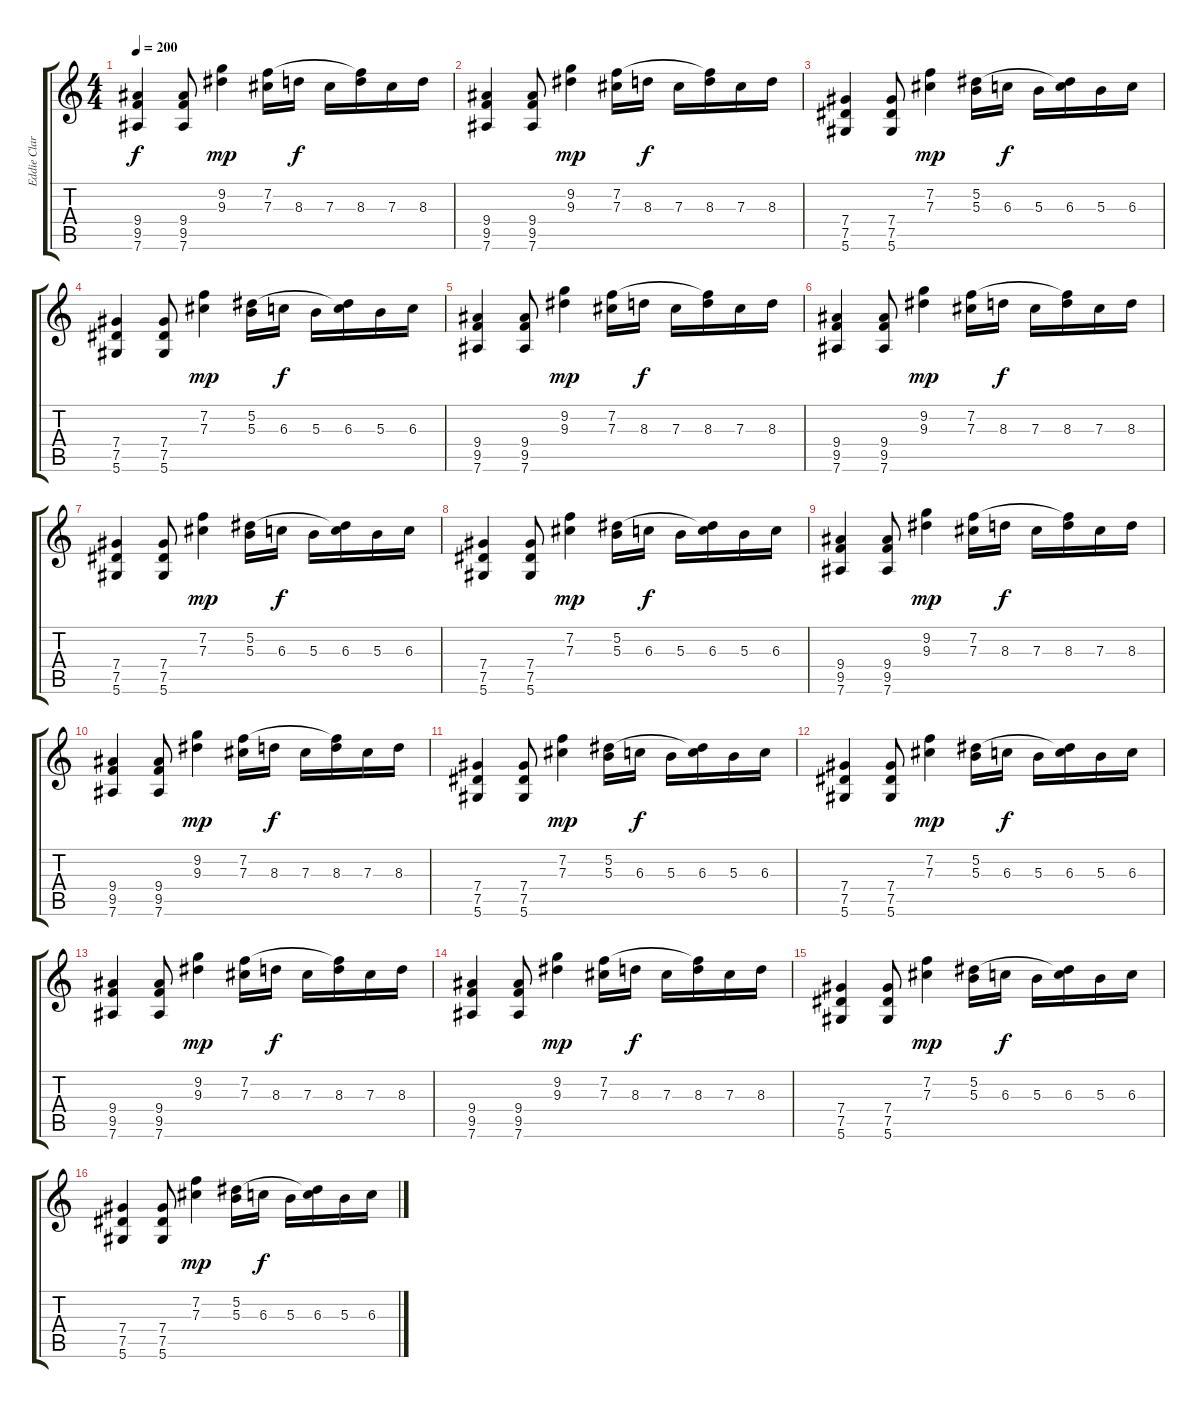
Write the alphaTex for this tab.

\track ("Eddie Clarke" "Eddie Clar") {instrument distortionguitar}
\staff {score tabs}
\tuning (Eb4 Bb3 Gb3 Db3 Ab2 Eb2) {hide}
\ts (4 4)
\tempo 200
\clef g2
\ks c
(9.4 9.5 7.6).4{dy f} (9.4 9.5 7.6).8 (9.2 9.3).4{dy mp} (7.2 7.3).16 8.3.16{dy f} 7.3.16 (7.2{t} 8.3).16 7.3.16 8.3.16 |
(9.4 9.5 7.6).4 (9.4 9.5 7.6).8 (9.2 9.3).4{dy mp} (7.2 7.3).16 8.3.16{dy f} 7.3.16 (7.2{t} 8.3).16 7.3.16 8.3.16 |
(7.4 7.5 5.6).4 (7.4 7.5 5.6).8 (7.2 7.3).4{dy mp} (5.2 5.3).16 6.3.16{dy f} 5.3.16 (5.2{t} 6.3).16 5.3.16 6.3.16 |
(7.4 7.5 5.6).4 (7.4 7.5 5.6).8 (7.2 7.3).4{dy mp} (5.2 5.3).16 6.3.16{dy f} 5.3.16 (5.2{t} 6.3).16 5.3.16 6.3.16 |
(9.4 9.5 7.6).4 (9.4 9.5 7.6).8 (9.2 9.3).4{dy mp} (7.2 7.3).16 8.3.16{dy f} 7.3.16 (7.2{t} 8.3).16 7.3.16 8.3.16 |
(9.4 9.5 7.6).4 (9.4 9.5 7.6).8 (9.2 9.3).4{dy mp} (7.2 7.3).16 8.3.16{dy f} 7.3.16 (7.2{t} 8.3).16 7.3.16 8.3.16 |
(7.4 7.5 5.6).4 (7.4 7.5 5.6).8 (7.2 7.3).4{dy mp} (5.2 5.3).16 6.3.16{dy f} 5.3.16 (5.2{t} 6.3).16 5.3.16 6.3.16 |
(7.4 7.5 5.6).4 (7.4 7.5 5.6).8 (7.2 7.3).4{dy mp} (5.2 5.3).16 6.3.16{dy f} 5.3.16 (5.2{t} 6.3).16 5.3.16 6.3.16 |
(9.4 9.5 7.6).4 (9.4 9.5 7.6).8 (9.2 9.3).4{dy mp} (7.2 7.3).16 8.3.16{dy f} 7.3.16 (7.2{t} 8.3).16 7.3.16 8.3.16 |
(9.4 9.5 7.6).4 (9.4 9.5 7.6).8 (9.2 9.3).4{dy mp} (7.2 7.3).16 8.3.16{dy f} 7.3.16 (7.2{t} 8.3).16 7.3.16 8.3.16 |
(7.4 7.5 5.6).4 (7.4 7.5 5.6).8 (7.2 7.3).4{dy mp} (5.2 5.3).16 6.3.16{dy f} 5.3.16 (5.2{t} 6.3).16 5.3.16 6.3.16 |
(7.4 7.5 5.6).4 (7.4 7.5 5.6).8 (7.2 7.3).4{dy mp} (5.2 5.3).16 6.3.16{dy f} 5.3.16 (5.2{t} 6.3).16 5.3.16 6.3.16 |
(9.4 9.5 7.6).4{volume 0} (9.4 9.5 7.6).8 (9.2 9.3).4{dy mp} (7.2 7.3).16 8.3.16{dy f} 7.3.16 (7.2{t} 8.3).16 7.3.16 8.3.16 |
(9.4 9.5 7.6).4 (9.4 9.5 7.6).8 (9.2 9.3).4{dy mp} (7.2 7.3).16 8.3.16{dy f} 7.3.16 (7.2{t} 8.3).16 7.3.16 8.3.16 |
(7.4 7.5 5.6).4 (7.4 7.5 5.6).8 (7.2 7.3).4{dy mp} (5.2 5.3).16 6.3.16{dy f} 5.3.16 (5.2{t} 6.3).16 5.3.16 6.3.16 |
(7.4 7.5 5.6).4 (7.4 7.5 5.6).8 (7.2 7.3).4{dy mp} (5.2 5.3).16 6.3.16{dy f} 5.3.16 (5.2{t} 6.3).16 5.3.16 6.3.16
